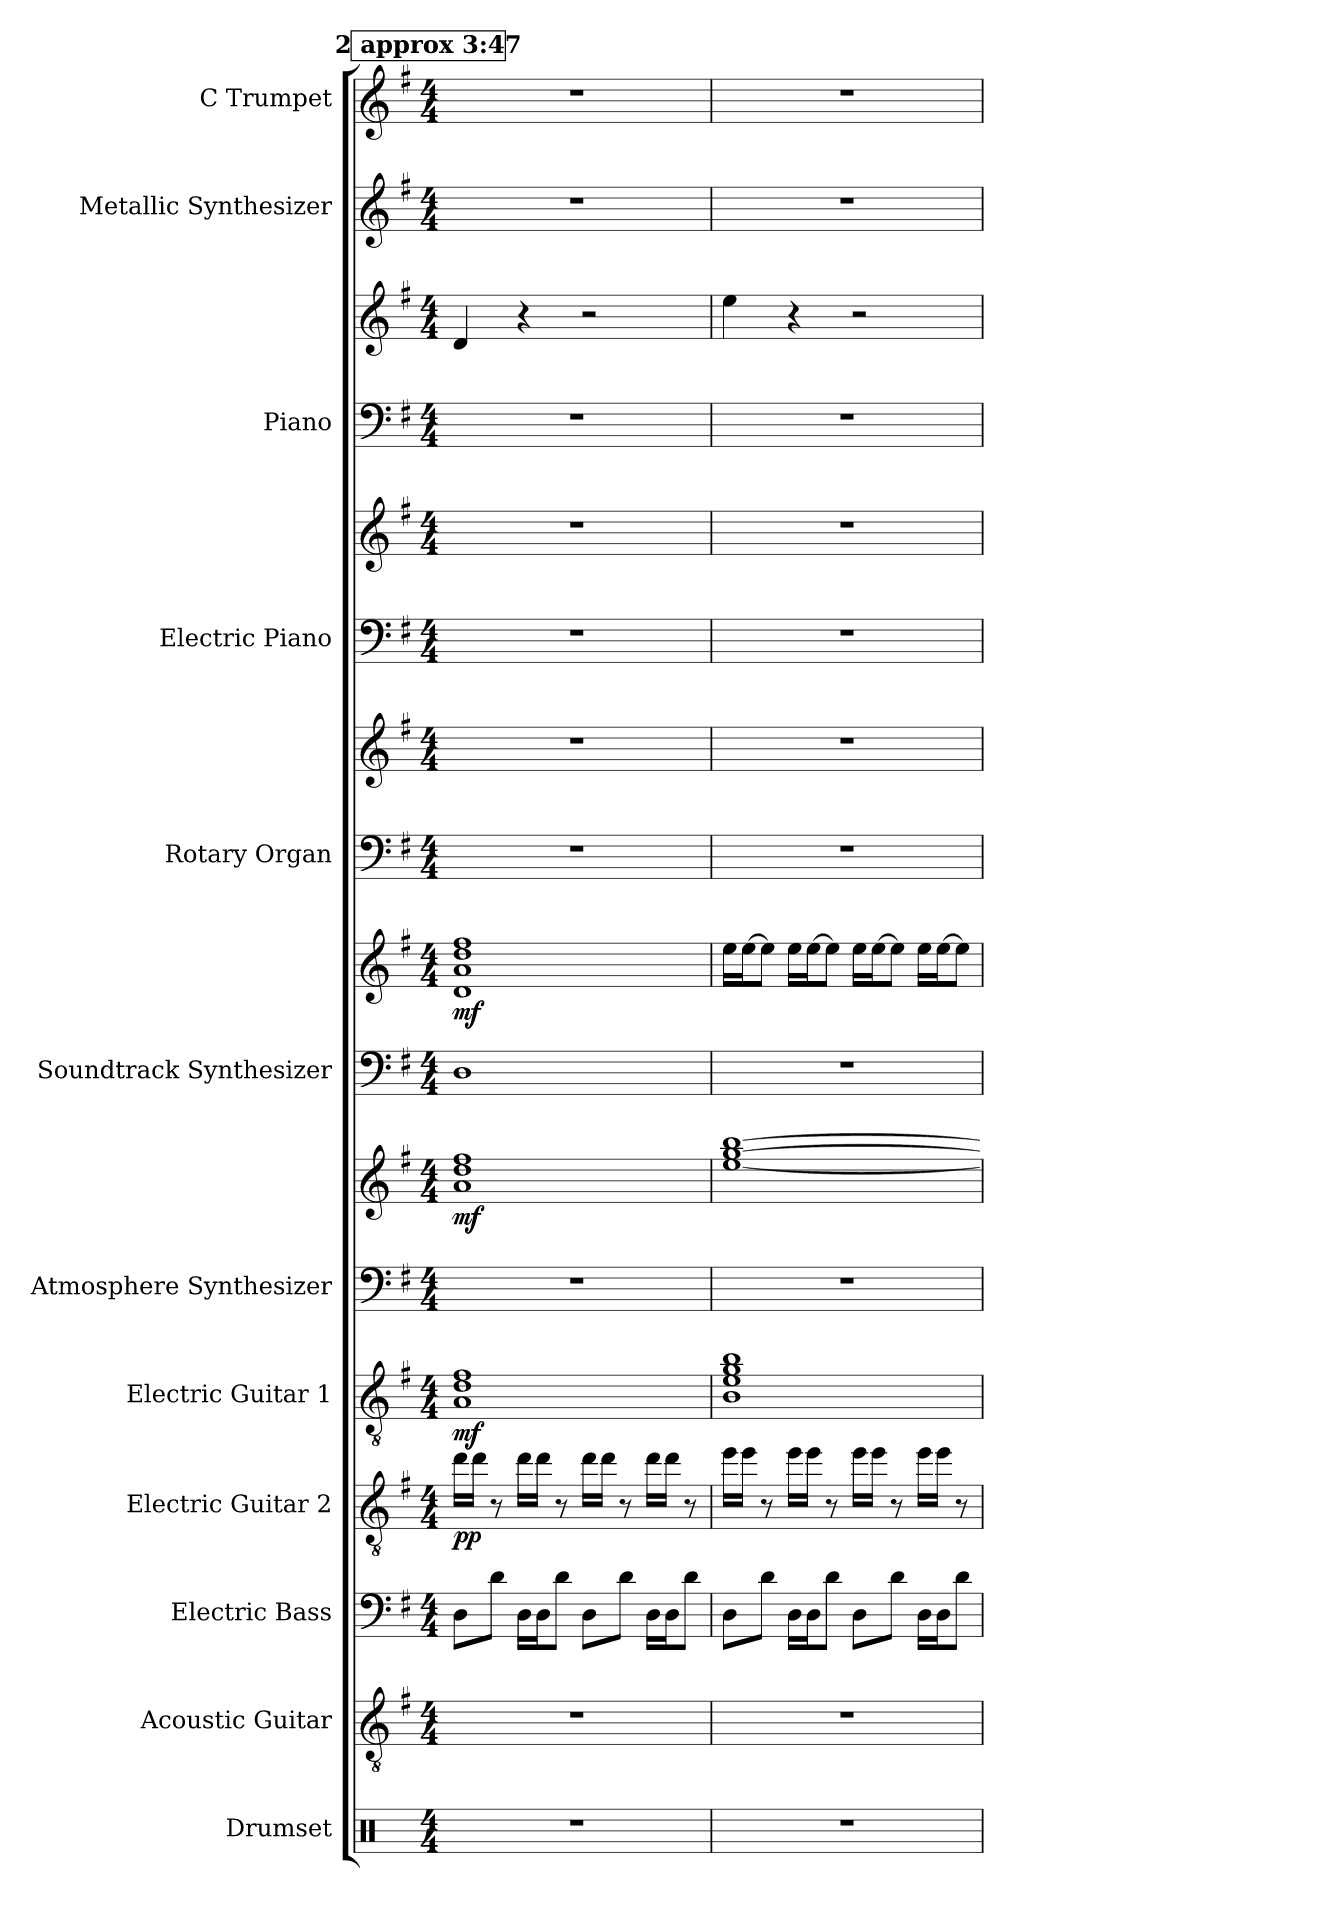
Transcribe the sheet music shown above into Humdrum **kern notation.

**kern	**kern	**kern	**kern	**dynam	**kern	**dynam	**kern	**kern	**dynam	**kern	**kern	**dynam	**kern	**kern	**kern	**kern	**kern	**kern	**kern	**kern
*part12	*part11	*part10	*part9	*part9	*part8	*part8	*part7	*part7	*part7	*part6	*part6	*part6	*part5	*part5	*part4	*part4	*part3	*part3	*part2	*part1
*staff17	*staff16	*staff15	*staff14	*staff14	*staff13	*staff13	*staff12	*staff11	*staff11/12	*staff10	*staff9	*staff9/10	*staff8	*staff7	*staff6	*staff5	*staff4	*staff3	*staff2	*staff1
*I"Drumset	*I"Acoustic Guitar	*I"Electric Bass	*I"Electric Guitar 2	*	*I"Electric Guitar 1	*	*I"Atmosphere Synthesizer	*	*	*I"Soundtrack Synthesizer	*	*	*I"Rotary Organ	*	*I"Electric Piano	*	*I"Piano	*	*I"Metallic Synthesizer	*I"C Trumpet
*I'Drs.	*I'Guit.	*I'El. B.	*I'El. Guit. 2	*	*I'El. Guit. 1	*	*I'Synth.	*	*	*I'Synth.	*	*	*I'Rot. Org.	*	*I'El. Pno.	*	*I'Pno.	*	*I'Synth.	*I'C Tpt.
*clefX	*clefGv2	*clefF4	*clefGv2	*	*clefGv2	*	*clefF4	*clefG2	*	*clefF4	*clefG2	*	*clefF4	*clefG2	*clefF4	*clefG2	*clefF4	*clefG2	*clefG2	*clefG2
*	*	*ITrd7c12	*	*	*	*	*	*	*	*	*	*	*	*	*	*	*	*	*	*
*k[]	*k[f#]	*k[f#]	*k[f#]	*	*k[f#]	*	*k[f#]	*k[f#]	*	*k[f#]	*k[f#]	*	*k[f#]	*k[f#]	*k[f#]	*k[f#]	*k[f#]	*k[f#]	*k[f#]	*k[f#]
*M4/4	*M4/4	*M4/4	*M4/4	*	*M4/4	*	*M4/4	*M4/4	*	*M4/4	*M4/4	*	*M4/4	*M4/4	*M4/4	*M4/4	*M4/4	*M4/4	*M4/4	*M4/4
*MM62	*MM62	*MM62	*MM62	*	*MM62	*	*MM62	*MM62	*	*MM62	*MM62	*	*MM62	*MM62	*MM62	*MM62	*MM62	*MM62	*MM62	*MM62
!!LO:REH:place=s1:a:B:fs=14:t=2 approx 3&colon;47
=95	=95	=95	=95	=95	=95	=95	=95	=95	=95	=95	=95	=95	=95	=95	=95	=95	=95	=95	=95	=95
!	!	!	!	!LO:DY:b	!	!LO:DY:b	!	!	!LO:DY:b	!	!	!LO:DY:b	!	!	!	!	!	!	!	!
1r	1r	8DD\L	16dd\LL	pp	1A 1d 1f#	mf	1r	1a 1dd 1ff#	mf	1D	1d 1a 1dd 1ff#	mf	1r	1r	1r	1r	1r	4d/	1r	1r
.	.	.	16dd\JJ	.	.	.	.	.	.	.	.	.	.	.	.	.	.	.	.	.
.	.	8D\J	8r	.	.	.	.	.	.	.	.	.	.	.	.	.	.	.	.	.
.	.	16DD\LL	16dd\LL	.	.	.	.	.	.	.	.	.	.	.	.	.	.	4r	.	.
.	.	16DD\J	16dd\JJ	.	.	.	.	.	.	.	.	.	.	.	.	.	.	.	.	.
.	.	8D\J	8r	.	.	.	.	.	.	.	.	.	.	.	.	.	.	.	.	.
.	.	8DD\L	16dd\LL	.	.	.	.	.	.	.	.	.	.	.	.	.	.	2r	.	.
.	.	.	16dd\JJ	.	.	.	.	.	.	.	.	.	.	.	.	.	.	.	.	.
.	.	8D\J	8r	.	.	.	.	.	.	.	.	.	.	.	.	.	.	.	.	.
.	.	16DD\LL	16dd\LL	.	.	.	.	.	.	.	.	.	.	.	.	.	.	.	.	.
.	.	16DD\J	16dd\JJ	.	.	.	.	.	.	.	.	.	.	.	.	.	.	.	.	.
.	.	8D\J	8r	.	.	.	.	.	.	.	.	.	.	.	.	.	.	.	.	.
=96	=96	=96	=96	=96	=96	=96	=96	=96	=96	=96	=96	=96	=96	=96	=96	=96	=96	=96	=96	=96
1r	1r	8DD\L	16ee\LL	.	1B 1e 1g 1b	.	1r	[1ee [1gg [1bb	.	1r	16ee\LL	.	1r	1r	1r	1r	1r	4ee\	1r	1r
.	.	.	16ee\JJ	.	.	.	.	.	.	.	[16ee\J	.	.	.	.	.	.	.	.	.
.	.	8D\J	8r	.	.	.	.	.	.	.	8ee\J]	.	.	.	.	.	.	.	.	.
.	.	16DD\LL	16ee\LL	.	.	.	.	.	.	.	16ee\LL	.	.	.	.	.	.	4r	.	.
.	.	16DD\J	16ee\JJ	.	.	.	.	.	.	.	[16ee\J	.	.	.	.	.	.	.	.	.
.	.	8D\J	8r	.	.	.	.	.	.	.	8ee\J]	.	.	.	.	.	.	.	.	.
.	.	8DD\L	16ee\LL	.	.	.	.	.	.	.	16ee\LL	.	.	.	.	.	.	2r	.	.
.	.	.	16ee\JJ	.	.	.	.	.	.	.	[16ee\J	.	.	.	.	.	.	.	.	.
.	.	8D\J	8r	.	.	.	.	.	.	.	8ee\J]	.	.	.	.	.	.	.	.	.
.	.	16DD\LL	16ee\LL	.	.	.	.	.	.	.	16ee\LL	.	.	.	.	.	.	.	.	.
.	.	16DD\J	16ee\JJ	.	.	.	.	.	.	.	[16ee\J	.	.	.	.	.	.	.	.	.
.	.	8D\J	8r	.	.	.	.	.	.	.	8ee\J]	.	.	.	.	.	.	.	.	.
=	=	=	=	=	=	=	=	=	=	=	=	=	=	=	=	=	=	=	=	=
*-	*-	*-	*-	*-	*-	*-	*-	*-	*-	*-	*-	*-	*-	*-	*-	*-	*-	*-	*-	*-
